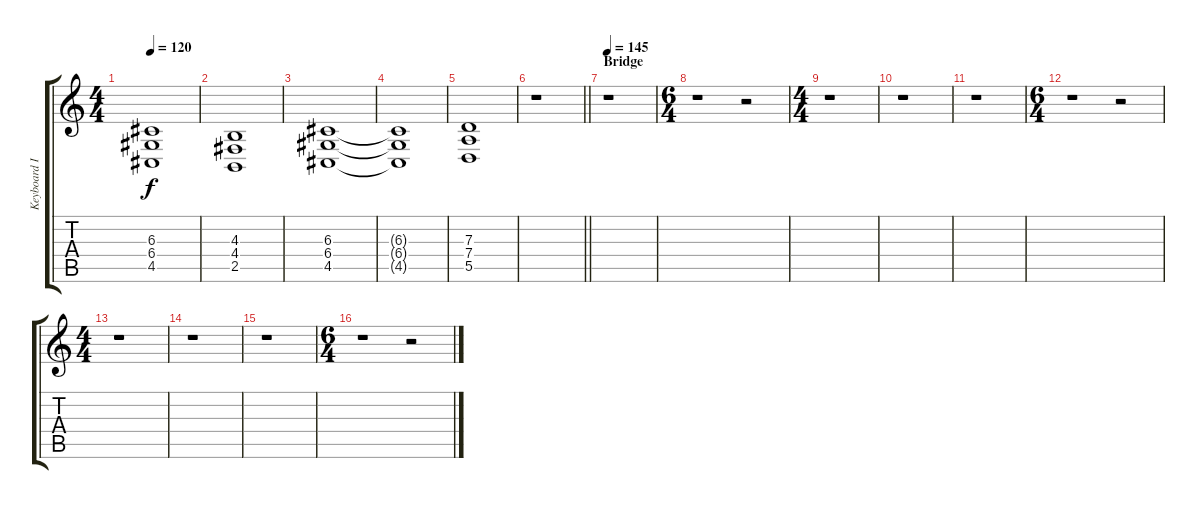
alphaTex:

\track ("Keyboard II" "Keyboard I") {instrument pad2warm}
\staff {score tabs}
\tuning (E4 B3 G3 D3 A2 E2) {hide}
\ts (4 4)
\tempo 120
\clef g2
\ks c
(6.3{t} 6.4{t} 4.5{t}).1{dy f} |
(4.3 4.4 2.5).1 |
(6.3 6.4 4.5).1 |
(6.3{t} 6.4{t} 4.5{t}).1 |
(7.3 7.4 5.5).1 |
\barLineRight lightlight
r.1 |
\section ("" "Bridge")
\tempo 145
r.1 |
\ts (6 4)
r.1 r.2 |
\ts (4 4)
r.1 |
r.1 |
r.1 |
\ts (6 4)
r.1 r.2 |
\ts (4 4)
r.1 |
r.1 |
r.1 |
\ts (6 4)
r.1 r.2
